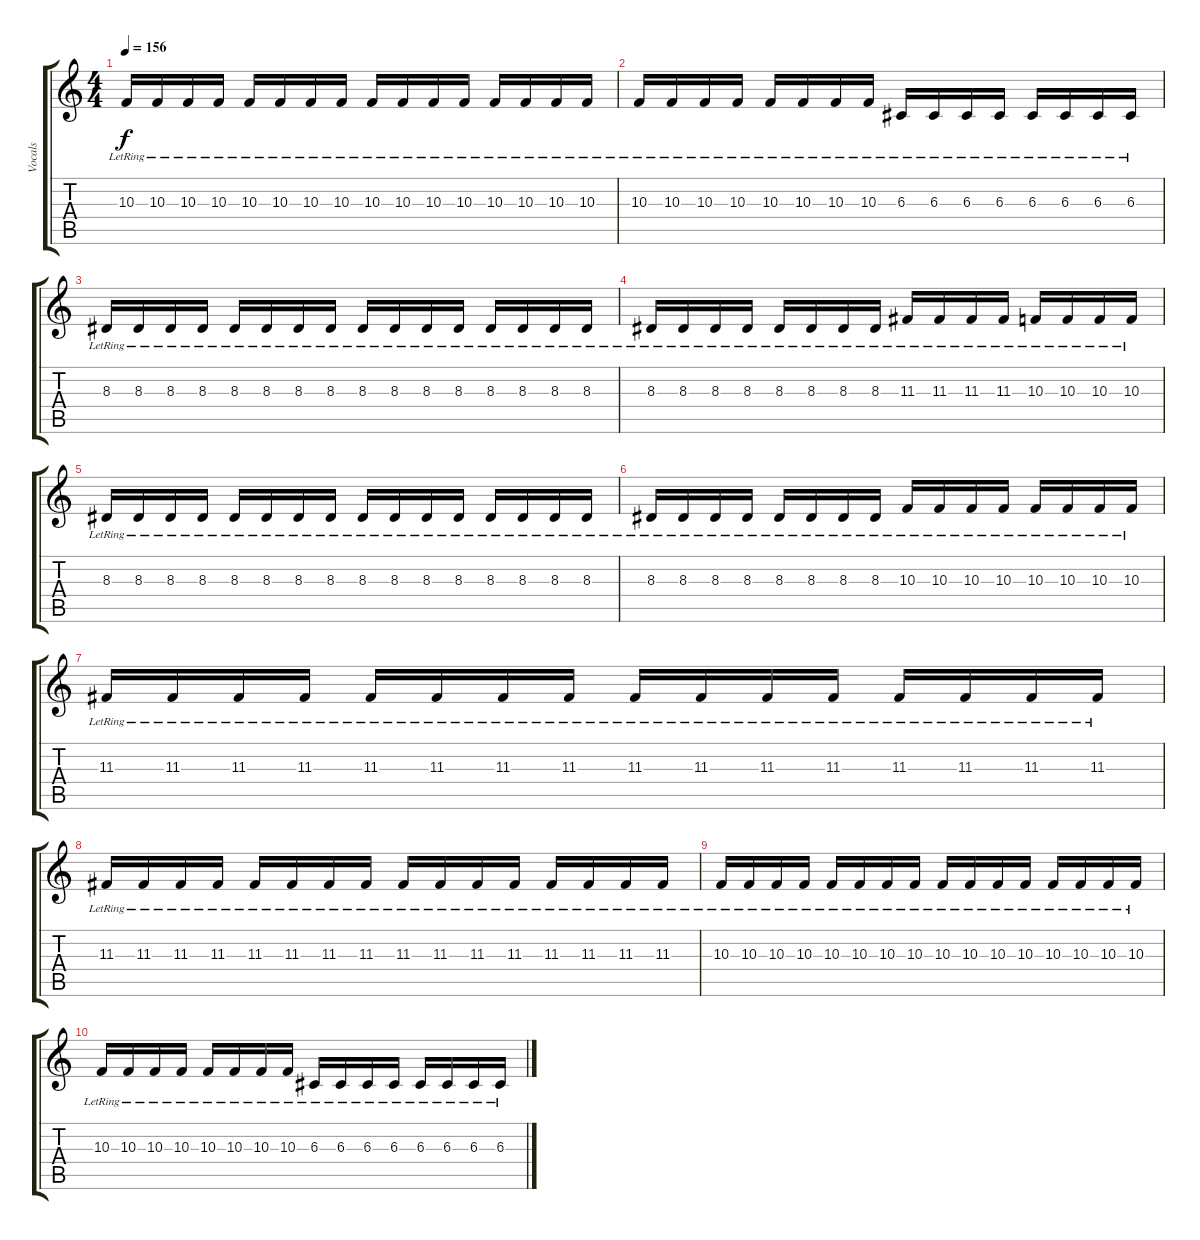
\track ("Vocals" "Vocals") {instrument lead2sawtooth}
\staff {score tabs}
\tuning (E4 B3 G3 D3 A2 E2) {hide}
\ts (4 4)
\tempo 156
\clef g2
\ks c
10.3{lr}.16{dy f} 10.3{lr}.16 10.3{lr}.16 10.3{lr}.16 10.3{lr}.16 10.3{lr}.16 10.3{lr}.16 10.3{lr}.16 10.3{lr}.16 10.3{lr}.16 10.3{lr}.16 10.3{lr}.16 10.3{lr}.16 10.3{lr}.16 10.3{lr}.16 10.3{lr}.16 |
10.3{lr}.16 10.3{lr}.16 10.3{lr}.16 10.3{lr}.16 10.3{lr}.16 10.3{lr}.16 10.3{lr}.16 10.3{lr}.16 6.3{lr}.16 6.3{lr}.16 6.3{lr}.16 6.3{lr}.16 6.3{lr}.16 6.3{lr}.16 6.3{lr}.16 6.3{lr}.16 |
8.3{lr}.16 8.3{lr}.16 8.3{lr}.16 8.3{lr}.16 8.3{lr}.16 8.3{lr}.16 8.3{lr}.16 8.3{lr}.16 8.3{lr}.16 8.3{lr}.16 8.3{lr}.16 8.3{lr}.16 8.3{lr}.16 8.3{lr}.16 8.3{lr}.16 8.3{lr}.16 |
8.3{lr}.16 8.3{lr}.16 8.3{lr}.16 8.3{lr}.16 8.3{lr}.16 8.3{lr}.16 8.3{lr}.16 8.3{lr}.16 11.3{lr}.16 11.3{lr}.16 11.3{lr}.16 11.3{lr}.16 10.3{lr}.16 10.3{lr}.16 10.3{lr}.16 10.3{lr}.16 |
8.3{lr}.16 8.3{lr}.16 8.3{lr}.16 8.3{lr}.16 8.3{lr}.16 8.3{lr}.16 8.3{lr}.16 8.3{lr}.16 8.3{lr}.16 8.3{lr}.16 8.3{lr}.16 8.3{lr}.16 8.3{lr}.16 8.3{lr}.16 8.3{lr}.16 8.3{lr}.16 |
8.3{lr}.16 8.3{lr}.16 8.3{lr}.16 8.3{lr}.16 8.3{lr}.16 8.3{lr}.16 8.3{lr}.16 8.3{lr}.16 10.3{lr}.16 10.3{lr}.16 10.3{lr}.16 10.3{lr}.16 10.3{lr}.16 10.3{lr}.16 10.3{lr}.16 10.3{lr}.16 |
11.3{lr}.16 11.3{lr}.16 11.3{lr}.16 11.3{lr}.16 11.3{lr}.16 11.3{lr}.16 11.3{lr}.16 11.3{lr}.16 11.3{lr}.16 11.3{lr}.16 11.3{lr}.16 11.3{lr}.16 11.3{lr}.16 11.3{lr}.16 11.3{lr}.16 11.3{lr}.16 |
11.3{lr}.16 11.3{lr}.16 11.3{lr}.16 11.3{lr}.16 11.3{lr}.16 11.3{lr}.16 11.3{lr}.16 11.3{lr}.16 11.3{lr}.16 11.3{lr}.16 11.3{lr}.16 11.3{lr}.16 11.3{lr}.16 11.3{lr}.16 11.3{lr}.16 11.3{lr}.16 |
10.3{lr}.16 10.3{lr}.16 10.3{lr}.16 10.3{lr}.16 10.3{lr}.16 10.3{lr}.16 10.3{lr}.16 10.3{lr}.16 10.3{lr}.16 10.3{lr}.16 10.3{lr}.16 10.3{lr}.16 10.3{lr}.16 10.3{lr}.16 10.3{lr}.16 10.3{lr}.16 |
10.3{lr}.16 10.3{lr}.16 10.3{lr}.16 10.3{lr}.16 10.3{lr}.16 10.3{lr}.16 10.3{lr}.16 10.3{lr}.16 6.3{lr}.16 6.3{lr}.16 6.3{lr}.16 6.3{lr}.16 6.3{lr}.16 6.3{lr}.16 6.3{lr}.16 6.3{lr}.16
